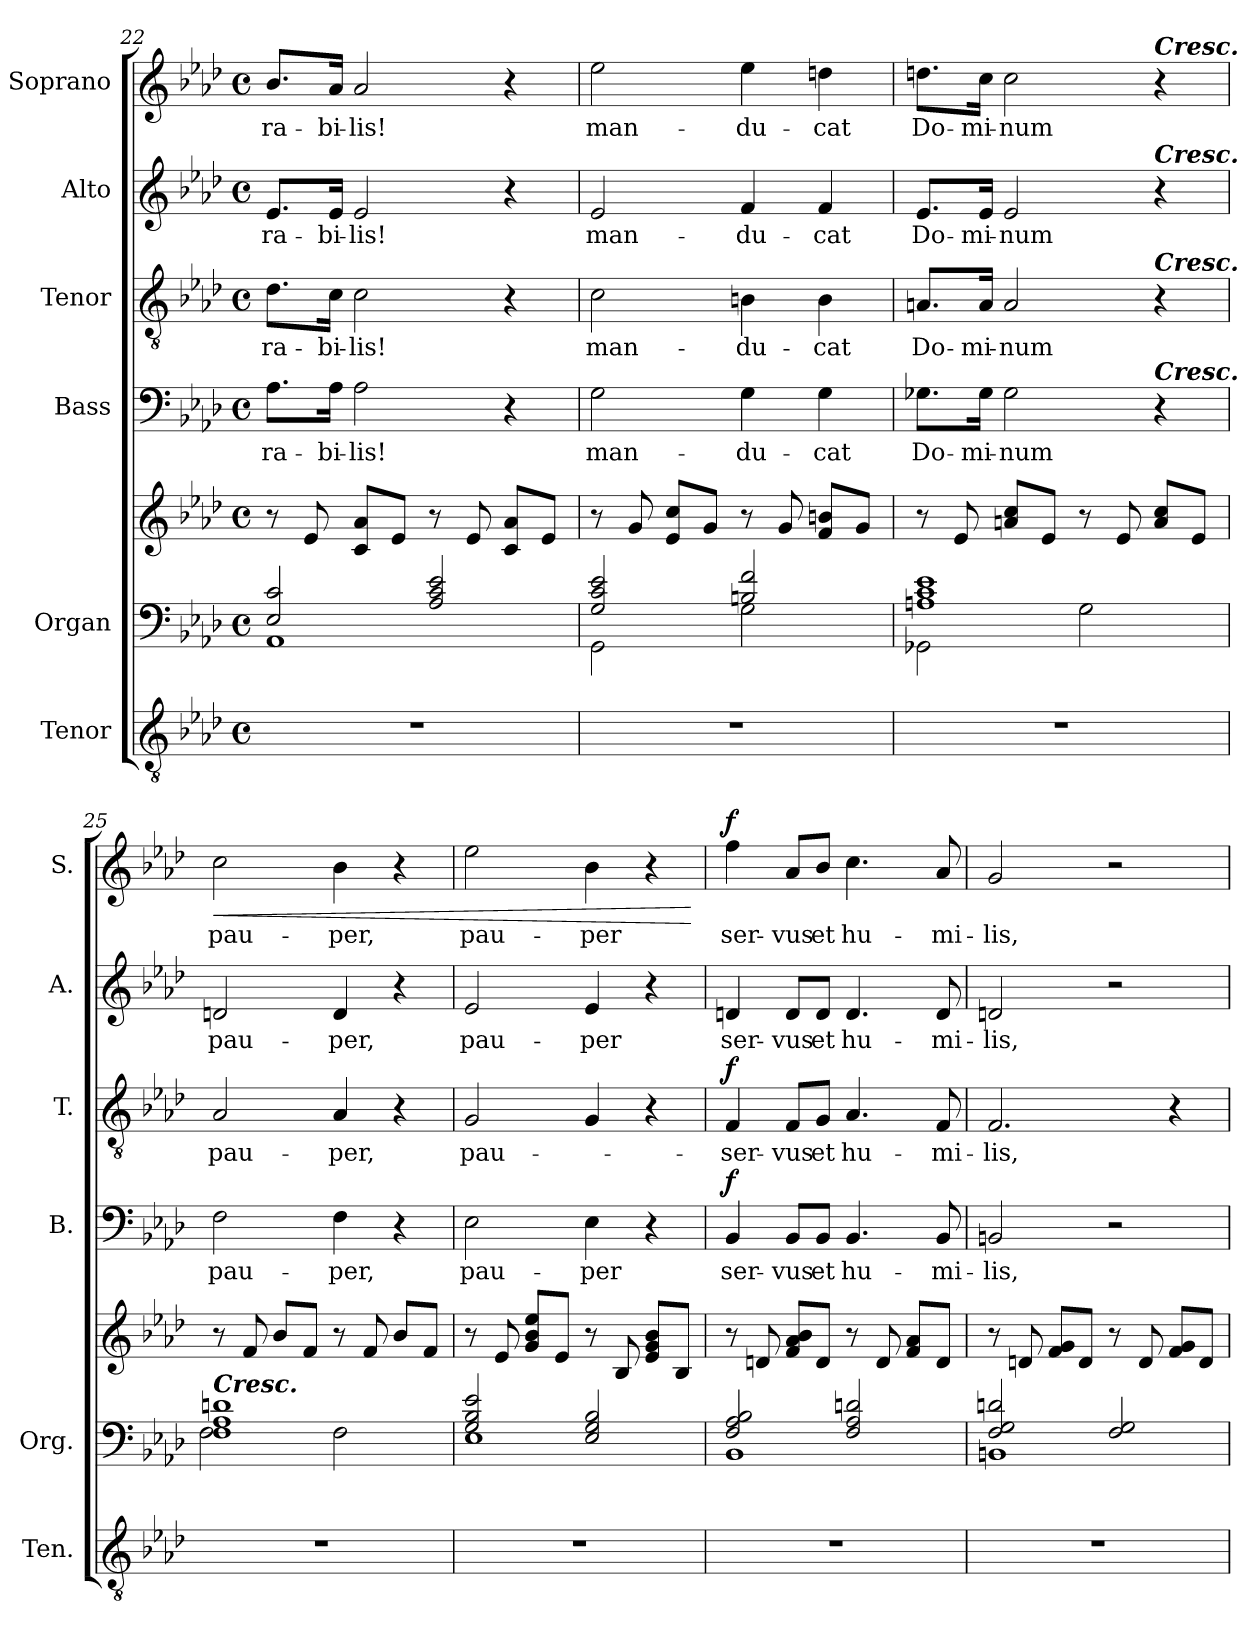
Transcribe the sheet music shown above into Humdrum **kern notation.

**kern	**kern	**kern	**kern	**text	**dynam	**kern	**text	**dynam	**kern	**text	**kern	**text	**dynam
*part6	*part5	*part5	*part4	*part4	*part4	*part3	*part3	*part3	*part2	*part2	*part1	*part1	*part1
*staff7	*staff6	*staff5	*staff4	*staff4	*staff4	*staff3	*staff3	*staff3	*staff2	*staff2	*staff1	*staff1	*staff1
*I"Tenor	*I"Organ	*	*I"Bass	*	*	*I"Tenor	*	*	*I"Alto	*	*I"Soprano	*	*
*I'Ten.	*I'Org.	*	*I'B.	*	*	*I'T.	*	*	*I'A.	*	*I'S.	*	*
*clefGv2	*clefF4	*clefG2	*clefF4	*	*	*clefGv2	*	*	*clefG2	*	*clefG2	*	*
*k[b-e-a-d-]	*k[b-e-a-d-]	*k[b-e-a-d-]	*k[b-e-a-d-]	*	*	*k[b-e-a-d-]	*	*	*k[b-e-a-d-]	*	*k[b-e-a-d-]	*	*
*M4/4	*M4/4	*M4/4	*M4/4	*	*	*M4/4	*	*	*M4/4	*	*M4/4	*	*
*met(c)	*met(c)	*met(c)	*met(c)	*	*	*met(c)	*	*	*met(c)	*	*met(c)	*	*
=22	=22	=22	=22	=22	=22	=22	=22	=22	=22	=22	=22	=22	=22
*	*^	*	*	*	*	*	*	*	*	*	*	*	*
!	!	!	!	!	!LO:LY:b	!	!	!LO:LY:b	!	!	!LO:LY:b	!	!LO:LY:b	!
1r	2E-/ 2c/	1AA-	8r	8.A-!\L	-ra-	.	8.d-!\L	-ra-	.	8.e-!/L	-ra-	8.b-!/L	-ra-	.
.	.	.	8e-/	.	.	.	.	.	.	.	.	.	.	.
!	!	!	!	!	!LO:LY:b	!	!	!LO:LY:b	!	!	!LO:LY:b	!	!LO:LY:b	!
.	.	.	.	16A-!\Jk	-bi-	.	16c!\Jk	-bi-	.	16e-!/Jk	-bi-	16a-!/Jk	-bi-	.
!	!	!	!	!	!LO:LY:b	!	!	!LO:LY:b	!	!	!LO:LY:b	!	!LO:LY:b	!
.	.	.	8c/ 8a-/L	2A-!\	-lis!	.	2c!\	-lis!	.	2e-!/	-lis!	2a-!/	-lis!	.
.	.	.	8e-/J	.	.	.	.	.	.	.	.	.	.	.
.	2A-/ 2c/ 2e-/	.	8r	.	.	.	.	.	.	.	.	.	.	.
.	.	.	8e-/	.	.	.	.	.	.	.	.	.	.	.
.	.	.	8c/ 8a-/L	4r	.	.	4r	.	.	4r	.	4r	.	.
.	.	.	8e-/J	.	.	.	.	.	.	.	.	.	.	.
=23	=23	=23	=23	=23	=23	=23	=23	=23	=23	=23	=23	=23	=23	=23
!	!	!	!	!	!LO:LY:b	!	!	!LO:LY:b	!	!	!LO:LY:b	!	!LO:LY:b	!
1r	2G/ 2c/ 2e-/	2GG\	8r	2G!\	man-	.	2c!\	man-	.	2e-!/	man-	2ee-!\	man-	.
.	.	.	8g/	.	.	.	.	.	.	.	.	.	.	.
.	.	.	8e-/ 8cc/L	.	.	.	.	.	.	.	.	.	.	.
.	.	.	8g/J	.	.	.	.	.	.	.	.	.	.	.
!	!	!	!	!	!LO:LY:b	!	!	!LO:LY:b	!	!	!LO:LY:b	!	!LO:LY:b	!
.	2Bn/ 2f/	2G\	8r	4G!\	-du-	.	4Bn!\	-du-	.	4f!/	-du-	4ee-!\	-du-	.
.	.	.	8g/	.	.	.	.	.	.	.	.	.	.	.
!	!	!	!	!	!LO:LY:b	!	!	!LO:LY:b	!	!	!LO:LY:b	!	!LO:LY:b	!
.	.	.	8f/ 8bn/L	4G!\	-cat	.	4B!\	-cat	.	4f!/	-cat	4ddn!\	-cat	.
.	.	.	8g/J	.	.	.	.	.	.	.	.	.	.	.
!!LO:PB:g=z
=24	=24	=24	=24	=24	=24	=24	=24	=24	=24	=24	=24	=24	=24	=24
!	!	!	!	!	!LO:LY:b	!	!	!LO:LY:b	!	!	!LO:LY:b	!	!LO:LY:b	!
1r	1An 1c 1e-	2GG-X\	8r	8.G-X!\L	Do-	.	8.An!/L	Do-	.	8.e-!/L	Do-	8.ddn!\L	Do-	.
.	.	.	8e-/	.	.	.	.	.	.	.	.	.	.	.
!	!	!	!	!	!LO:LY:b	!	!	!LO:LY:b	!	!	!LO:LY:b	!	!LO:LY:b	!
.	.	.	.	16G-!\Jk	-mi-	.	16A!/Jk	-mi-	.	16e-!/Jk	-mi-	16cc!\Jk	-mi-	.
!	!	!	!	!	!LO:LY:b	!	!	!LO:LY:b	!	!	!LO:LY:b	!	!LO:LY:b	!
.	.	.	8an/ 8cc/L	2G-!\	-num	.	2A!/	-num	.	2e-!/	-num	2cc!\	-num	.
.	.	.	8e-/J	.	.	.	.	.	.	.	.	.	.	.
.	.	2G\	8r	.	.	.	.	.	.	.	.	.	.	.
.	.	.	8e-/	.	.	.	.	.	.	.	.	.	.	.
!	!	!	!	!	!	!	!	!	!	!	!	!LO:TX:a:Bi:t=Cresc.	!	!
!	!	!	!	!	!	!	!	!	!	!LO:TX:a:Bi:t=Cresc.	!	!	!	!
!	!	!	!	!	!	!	!LO:TX:a:Bi:t=Cresc.	!	!	!	!	!	!	!
!	!	!	!	!LO:TX:a:Bi:t=Cresc.	!	!	!	!	!	!	!	!	!	!
.	.	.	8a/ 8cc/L	4r	.	.	4r	.	.	4r	.	4r	.	.
.	.	.	8e-/J	.	.	.	.	.	.	.	.	.	.	.
=25	=25	=25	=25	=25	=25	=25	=25	=25	=25	=25	=25	=25	=25	=25
!	!LO:TX:a:Bi:t=Cresc.	!	!	!	!	!	!	!	!	!	!	!	!	!
!	!	!	!	!	!LO:LY:b	!	!	!LO:LY:b	!	!	!LO:LY:b	!	!LO:LY:b	!LO:HP:b
1r	1F 1A- 1dn	2F\	8r	2F!\	pau-	.	2A-!/	pau-	.	2dn!/	pau-	2cc!\	pau-	<
.	.	.	8f/	.	.	.	.	.	.	.	.	.	.	.
.	.	.	8b-/L	.	.	.	.	.	.	.	.	.	.	.
.	.	.	8f/J	.	.	.	.	.	.	.	.	.	.	.
!	!	!	!	!	!LO:LY:b	!	!	!LO:LY:b	!	!	!LO:LY:b	!	!LO:LY:b	!
.	.	2F\	8r	4F!\	-per,	.	4A-!/	-per,	.	4d!/	-per,	4b-!\	-per,	.
.	.	.	8f/	.	.	.	.	.	.	.	.	.	.	.
.	.	.	8b-/L	4r	.	.	4r	.	.	4r	.	4r	.	.
.	.	.	8f/J	.	.	.	.	.	.	.	.	.	.	.
=26	=26	=26	=26	=26	=26	=26	=26	=26	=26	=26	=26	=26	=26	=26
!	!	!	!	!	!LO:LY:b	!	!	!LO:LY:b	!	!	!LO:LY:b	!	!LO:LY:b	!
1r	2G/ 2B-/ 2e-/	1E-	8r	2E-!\	pau-	.	2G!/	pau-	.	2e-!/	pau-	2ee-!\	pau-	.
.	.	.	8e-/	.	.	.	.	.	.	.	.	.	.	.
.	.	.	8g/ 8b-/ 8ee-/L	.	.	.	.	.	.	.	.	.	.	.
.	.	.	8e-/J	.	.	.	.	.	.	.	.	.	.	.
!	!	!	!	!	!LO:LY:b	!	!	!	!	!	!LO:LY:b	!	!LO:LY:b	!
.	2E-/ 2G/ 2B-/	.	8r	4E-!\	-per	.	4G/	.	.	4e-!/	-per	4b-!\	-per	.
.	.	.	8B-/	.	.	.	.	.	.	.	.	.	.	.
.	.	.	8e-/ 8g/ 8b-/L	4r	.	.	4r	.	.	4r	.	4r	.	.
.	.	.	8B-/J	.	.	.	.	.	.	.	.	.	.	.
*	*v	*v	*	*	*	*	*	*	*	*	*	*	*	*
.	.	.	.	.	.	.	.	.	.	.	.	.	[
=27	=27	=27	=27	=27	=27	=27	=27	=27	=27	=27	=27	=27	=27
*	*^	*	*	*	*	*	*	*	*	*	*	*	*
!	!	!	!	!	!LO:LY:b	!LO:DY:b	!	!LO:LY:b	!LO:DY:b	!	!LO:LY:b	!	!LO:LY:b	!LO:DY:b
1r	2F/ 2A-/ 2B-/	1BB-	8r	4BB-!/	ser-	f	4F!/	ser-	f	4dn!/	ser-	4ff!\	ser-	f
.	.	.	8dn/	.	.	.	.	.	.	.	.	.	.	.
!	!	!	!	!	!LO:LY:b	!	!	!LO:LY:b	!	!	!LO:LY:b	!	!LO:LY:b	!
.	.	.	8f/ 8a-/ 8b-/L	8BB-!/L	-vus	.	8F!/L	-vus	.	8d!/L	-vus	8a-!/L	-vus	.
!	!	!	!	!	!LO:LY:b	!	!	!LO:LY:b	!	!	!LO:LY:b	!	!LO:LY:b	!
.	.	.	8d/J	8BB-!/J	et	.	8G!/J	et	.	8d!/J	et	8b-!/J	et	.
!	!	!	!	!	!LO:LY:b	!	!	!LO:LY:b	!	!	!LO:LY:b	!	!LO:LY:b	!
.	2F/ 2A-/ 2dn/	.	8r	4.BB-!/	hu-	.	4.A-!/	hu-	.	4.d!/	hu-	4.cc!\	hu-	.
.	.	.	8d/	.	.	.	.	.	.	.	.	.	.	.
.	.	.	8f/ 8a-/L	.	.	.	.	.	.	.	.	.	.	.
!	!	!	!	!	!LO:LY:b	!	!	!LO:LY:b	!	!	!LO:LY:b	!	!LO:LY:b	!
.	.	.	8d/J	8BB-!/	-mi-	.	8F!/	-mi-	.	8d!/	-mi-	8a-!/	-mi-	.
!!LO:PB:g=z
=28	=28	=28	=28	=28	=28	=28	=28	=28	=28	=28	=28	=28	=28	=28
!	!	!	!	!	!LO:LY:b	!	!	!LO:LY:b	!	!	!LO:LY:b	!	!LO:LY:b	!
1r	2F/ 2G/ 2dn/	1BBn	8r	2BBn!/	-lis,	.	2.F!/	-lis,	.	2dn!/	-lis,	2g!/	-lis,	.
.	.	.	8dn/	.	.	.	.	.	.	.	.	.	.	.
.	.	.	8f/ 8g/L	.	.	.	.	.	.	.	.	.	.	.
.	.	.	8d/J	.	.	.	.	.	.	.	.	.	.	.
.	2F/ 2G/	.	8r	2r	.	.	.	.	.	2r	.	2r	.	.
.	.	.	8d/	.	.	.	.	.	.	.	.	.	.	.
.	.	.	8f/ 8g/L	.	.	.	4r	.	.	.	.	.	.	.
.	.	.	8d/J	.	.	.	.	.	.	.	.	.	.	.
*	*v	*v	*	*	*	*	*	*	*	*	*	*	*	*
=	=	=	=	=	=	=	=	=	=	=	=	=	=
*-	*-	*-	*-	*-	*-	*-	*-	*-	*-	*-	*-	*-	*-
